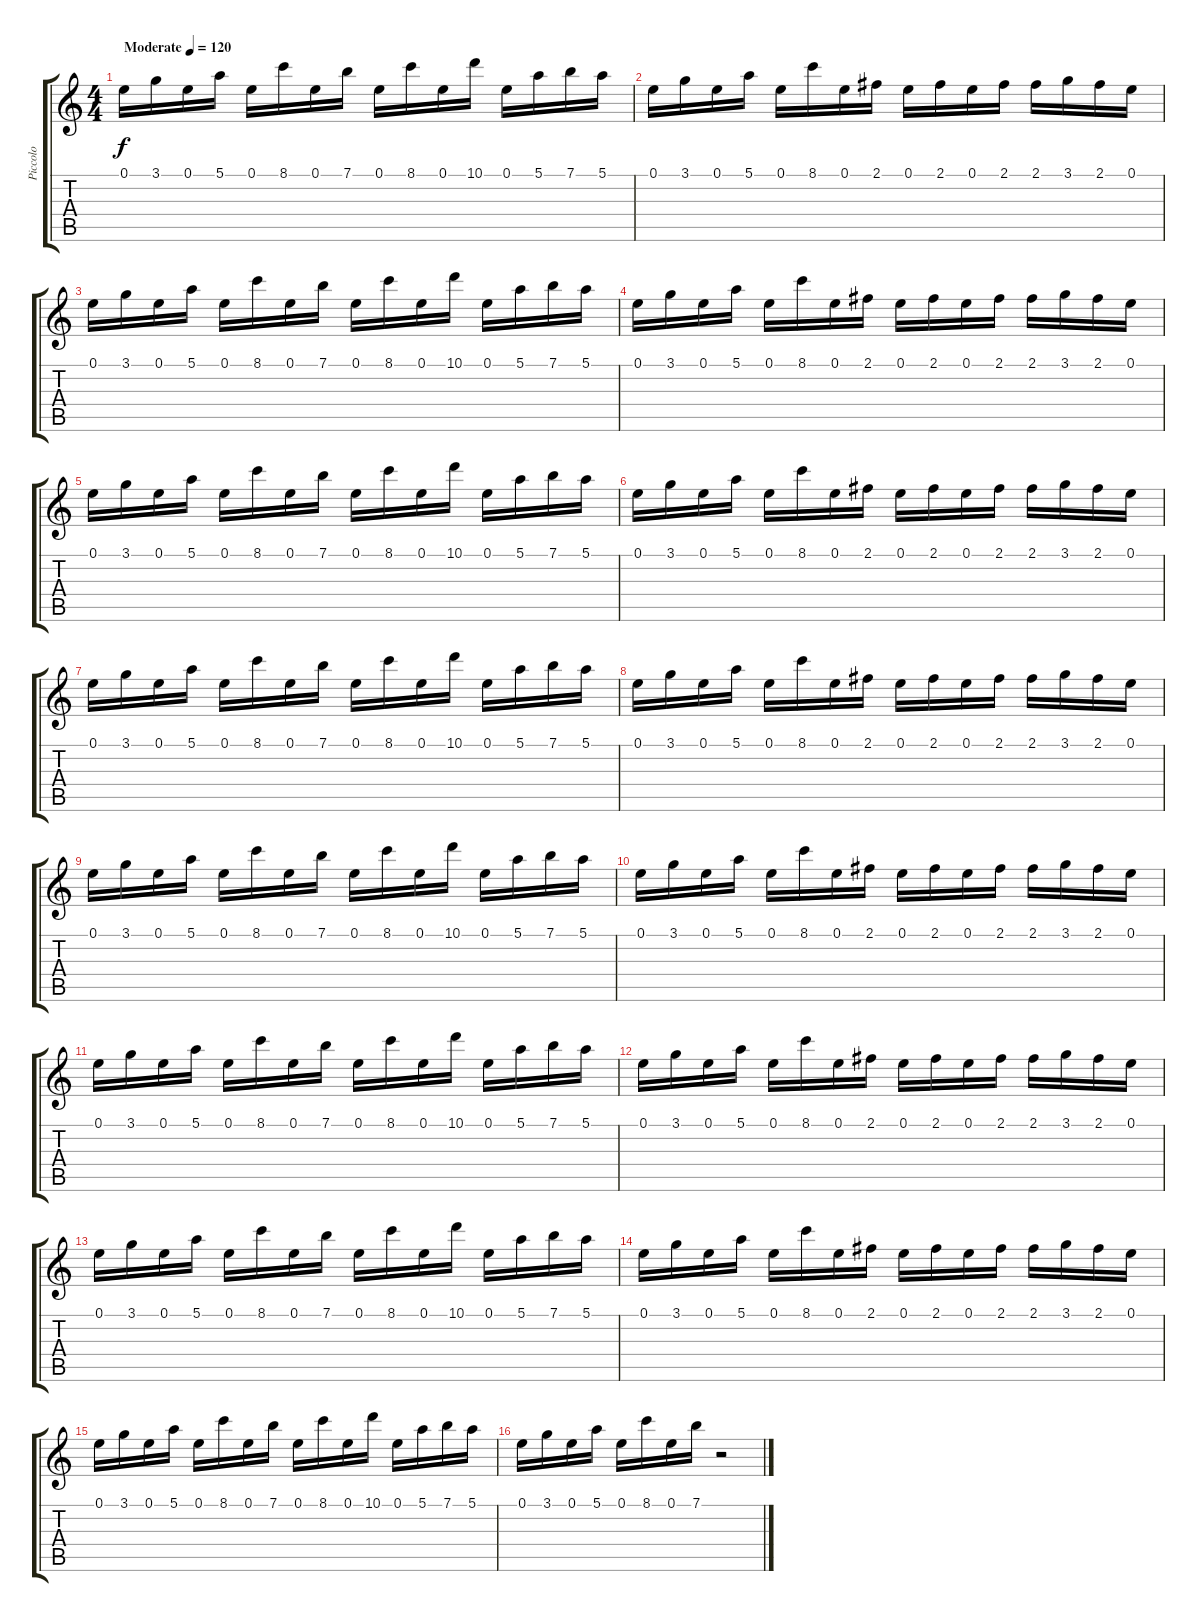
\track ("Piccolo" "Piccolo") {instrument piccolo}
\staff {score tabs}
\tuning (E5 B4 G4 D4 A3 E3) {hide}
\ts (4 4)
\tempo (120 "Moderate")
\clef g2
\ks c
0.1.16{dy f instrument piccolo} 3.1.16 0.1.16 5.1.16 0.1.16 8.1.16 0.1.16 7.1.16 0.1.16 8.1.16 0.1.16 10.1.16 0.1.16 5.1.16 7.1.16 5.1.16 |
0.1.16 3.1.16 0.1.16 5.1.16 0.1.16 8.1.16 0.1.16 2.1.16 0.1.16 2.1.16 0.1.16 2.1.16 2.1.16 3.1.16 2.1.16 0.1.16 |
0.1.16 3.1.16 0.1.16 5.1.16 0.1.16 8.1.16 0.1.16 7.1.16 0.1.16 8.1.16 0.1.16 10.1.16 0.1.16 5.1.16 7.1.16 5.1.16 |
0.1.16 3.1.16 0.1.16 5.1.16 0.1.16 8.1.16 0.1.16 2.1.16 0.1.16 2.1.16 0.1.16 2.1.16 2.1.16 3.1.16 2.1.16 0.1.16 |
0.1.16 3.1.16 0.1.16 5.1.16 0.1.16 8.1.16 0.1.16 7.1.16 0.1.16 8.1.16 0.1.16 10.1.16 0.1.16 5.1.16 7.1.16 5.1.16 |
0.1.16 3.1.16 0.1.16 5.1.16 0.1.16 8.1.16 0.1.16 2.1.16 0.1.16 2.1.16 0.1.16 2.1.16 2.1.16 3.1.16 2.1.16 0.1.16 |
0.1.16 3.1.16 0.1.16 5.1.16 0.1.16 8.1.16 0.1.16 7.1.16 0.1.16 8.1.16 0.1.16 10.1.16 0.1.16 5.1.16 7.1.16 5.1.16 |
0.1.16 3.1.16 0.1.16 5.1.16 0.1.16 8.1.16 0.1.16 2.1.16 0.1.16 2.1.16 0.1.16 2.1.16 2.1.16 3.1.16 2.1.16 0.1.16 |
0.1.16 3.1.16 0.1.16 5.1.16 0.1.16 8.1.16 0.1.16 7.1.16 0.1.16 8.1.16 0.1.16 10.1.16 0.1.16 5.1.16 7.1.16 5.1.16 |
0.1.16 3.1.16 0.1.16 5.1.16 0.1.16 8.1.16 0.1.16 2.1.16 0.1.16 2.1.16 0.1.16 2.1.16 2.1.16 3.1.16 2.1.16 0.1.16 |
0.1.16 3.1.16 0.1.16 5.1.16 0.1.16 8.1.16 0.1.16 7.1.16 0.1.16 8.1.16 0.1.16 10.1.16 0.1.16 5.1.16 7.1.16 5.1.16 |
0.1.16 3.1.16 0.1.16 5.1.16 0.1.16 8.1.16 0.1.16 2.1.16 0.1.16 2.1.16 0.1.16 2.1.16 2.1.16 3.1.16 2.1.16 0.1.16 |
0.1.16 3.1.16 0.1.16 5.1.16 0.1.16 8.1.16 0.1.16 7.1.16 0.1.16 8.1.16 0.1.16 10.1.16 0.1.16 5.1.16 7.1.16 5.1.16 |
0.1.16 3.1.16 0.1.16 5.1.16 0.1.16 8.1.16 0.1.16 2.1.16 0.1.16 2.1.16 0.1.16 2.1.16 2.1.16 3.1.16 2.1.16 0.1.16 |
0.1.16 3.1.16 0.1.16 5.1.16 0.1.16 8.1.16 0.1.16 7.1.16 0.1.16 8.1.16 0.1.16 10.1.16 0.1.16 5.1.16 7.1.16 5.1.16 |
0.1.16 3.1.16 0.1.16 5.1.16 0.1.16 8.1.16 0.1.16 7.1.16 r.2
